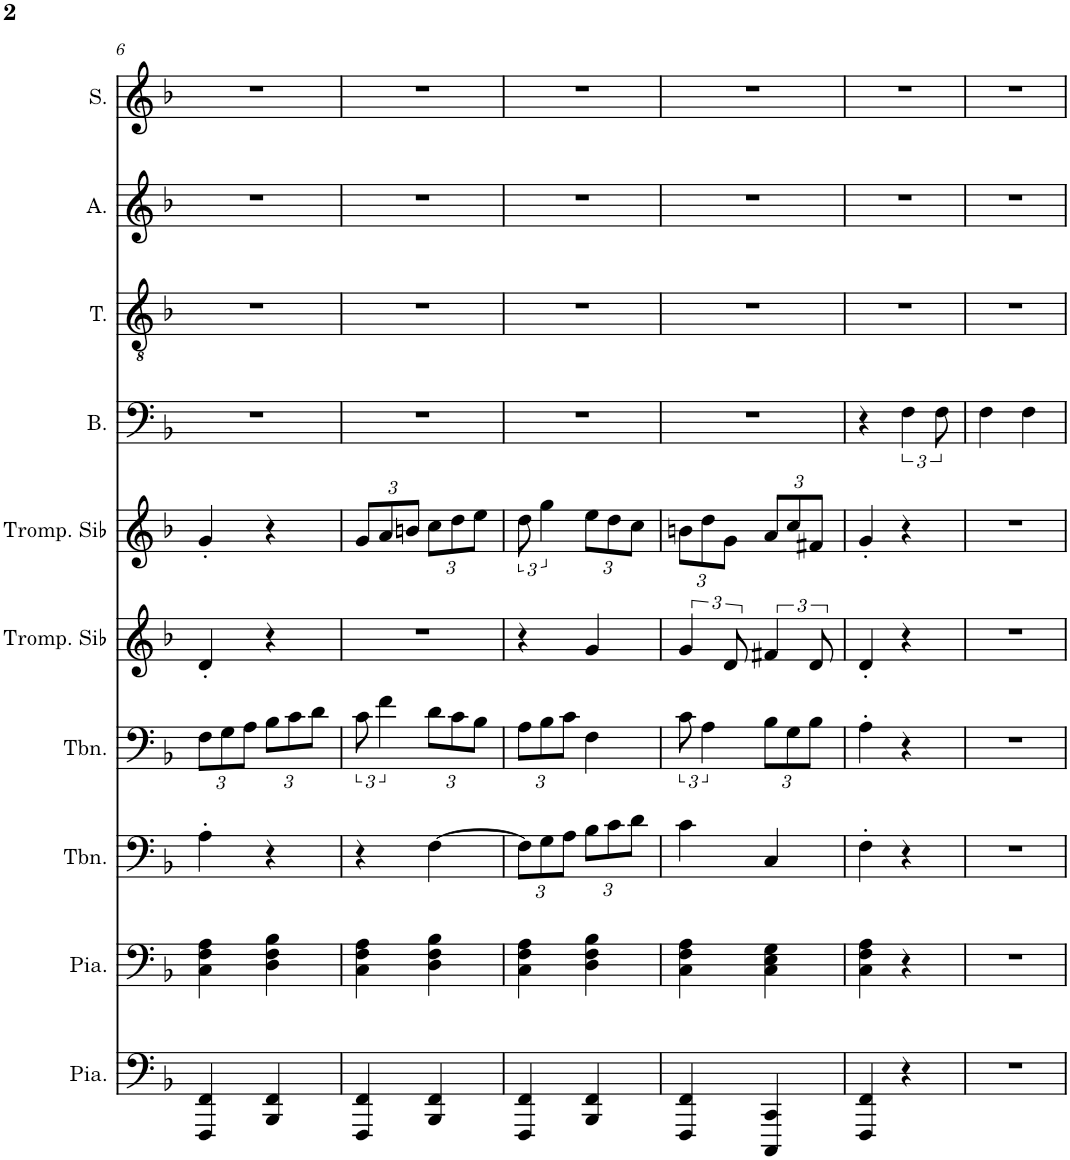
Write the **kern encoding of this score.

**kern	**kern	**kern	**kern	**kern	**kern	**kern	**kern	**kern	**kern
*part10	*part9	*part8	*part7	*part6	*part5	*part4	*part3	*part2	*part1
*staff10	*staff9	*staff8	*staff7	*staff6	*staff5	*staff4	*staff3	*staff2	*staff1
*I"Piano, Piano-L	*I"Piano, Piano-R	*I"Trombone, Solo Bas	*I"Trombone, Solo Ten	*I"Trompette en Sib, Solo Alt	*I"Trompette en Sib, Solo Sop	*I"Basse	*I"Ténor	*I"Alto	*I"Soprano
*I'Pia.	*I'Pia.	*I'Tbn.	*I'Tbn.	*I'Tromp. Sib	*I'Tromp. Sib	*I'B.	*I'T.	*I'A.	*I'S.
!!LO:PB:g=z
*clefF4	*clefF4	*clefF4	*clefF4	*clefG2	*clefG2	*clefF4	*clefGv2	*clefG2	*clefG2
*	*	*	*	*Trd1c2	*Trd1c2	*	*	*	*
*k[b-]	*k[b-]	*k[b-]	*k[b-]	*k[b-]	*k[b-]	*k[b-]	*k[b-]	*k[b-]	*k[b-]
*M2/4	*M2/4	*M2/4	*M2/4	*M2/4	*M2/4	*M2/4	*M2/4	*M2/4	*M2/4
*	*	*	*Xbrackettup	*	*	*	*	*	*
=6	=6	=6	=6	=6	=6	=6	=6	=6	=6
4FFF/ 4FF/	4C\ 4F\ 4A\	4A'\	12F\L	4d'/	4g'/	2r	2r	2r	2r
.	.	.	12G\	.	.	.	.	.	.
.	.	.	12A\J	.	.	.	.	.	.
4BBB-/ 4FF/	4D\ 4F\ 4B-\	4r	12B-\L	4r	4r	.	.	.	.
.	.	.	12c\	.	.	.	.	.	.
.	.	.	12d\J	.	.	.	.	.	.
=7	=7	=7	=7	=7	=7	=7	=7	=7	=7
*	*	*	*brackettup	*	*Xbrackettup	*	*	*	*
4FFF/ 4FF/	4C\ 4F\ 4A\	4r	12c\	2r	12g/L	2r	2r	2r	2r
.	.	.	6f\	.	12a/	.	.	.	.
.	.	.	.	.	12bn/J	.	.	.	.
*	*	*	*Xbrackettup	*	*	*	*	*	*
4BBB-/ 4FF/	4D\ 4F\ 4B-\	[4F\	12d\L	.	12cc\L	.	.	.	.
.	.	.	12c\	.	12dd\	.	.	.	.
.	.	.	12B-\J	.	12ee\J	.	.	.	.
=8	=8	=8	=8	=8	=8	=8	=8	=8	=8
*	*	*Xbrackettup	*	*	*brackettup	*	*	*	*
4FFF/ 4FF/	4C\ 4F\ 4A\	12F\L]	12A\L	4r	12dd\	2r	2r	2r	2r
.	.	12G\	12B-\	.	6gg\	.	.	.	.
.	.	12A\J	12c\J	.	.	.	.	.	.
*	*	*	*	*	*Xbrackettup	*	*	*	*
4BBB-/ 4FF/	4D\ 4F\ 4B-\	12B-\L	4F\	4g/	12ee\L	.	.	.	.
.	.	12c\	.	.	12dd\	.	.	.	.
.	.	12d\J	.	.	12cc\J	.	.	.	.
=9	=9	=9	=9	=9	=9	=9	=9	=9	=9
*	*	*	*brackettup	*	*	*	*	*	*
4FFF/ 4FF/	4C\ 4F\ 4A\	4c\	12c\	6g/	12bn\L	2r	2r	2r	2r
.	.	.	6A\	.	12dd\	.	.	.	.
.	.	.	.	12d/	12g\J	.	.	.	.
*	*	*	*Xbrackettup	*	*	*	*	*	*
4CCC/ 4CC/	4C\ 4E\ 4G\	4C/	12B-\L	6f#X/	12a/L	.	.	.	.
.	.	.	12G\	.	12cc/	.	.	.	.
.	.	.	12B-\J	12d/	12f#X/J	.	.	.	.
=10	=10	=10	=10	=10	=10	=10	=10	=10	=10
4FFF/ 4FF/	4C\ 4F\ 4A\	4F'\	4A'\	4d'/	4g'/	4r	2r	2r	2r
4r	4r	4r	4r	4r	4r	6F\	.	.	.
.	.	.	.	.	.	12F\	.	.	.
=11	=11	=11	=11	=11	=11	=11	=11	=11	=11
2r	2r	2r	2r	2r	2r	4F\	2r	2r	2r
.	.	.	.	.	.	4F\	.	.	.
=	=	=	=	=	=	=	=	=	=
*-	*-	*-	*-	*-	*-	*-	*-	*-	*-
